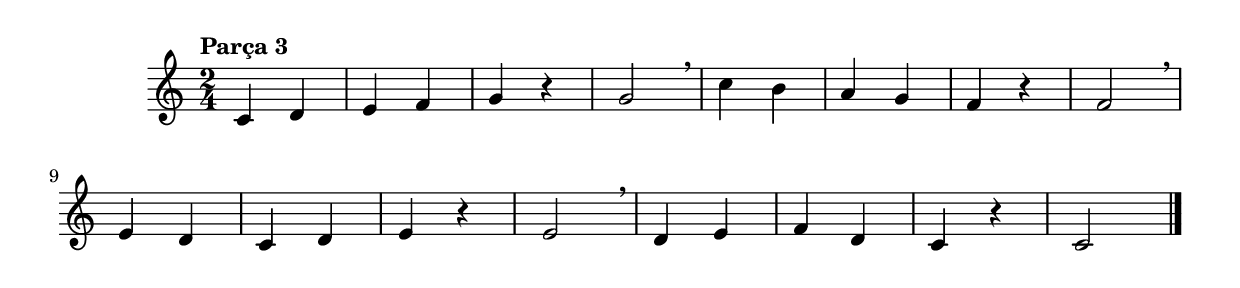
\version "2.19.23"

ezgi = \relative c' {
 
 \time 2/4
 \key c \major
 
   \tempo "Parça 3"
   c4 d | e f | g r | g2 \breathe |
   c4 b | a g | f r | f2 \breathe |
   \break
   e4 d | c d | e r | e2 \breathe |
   d4 e | f d | c r | c2 |
   
   \bar "|."
}

\score {
  \ezgi
}